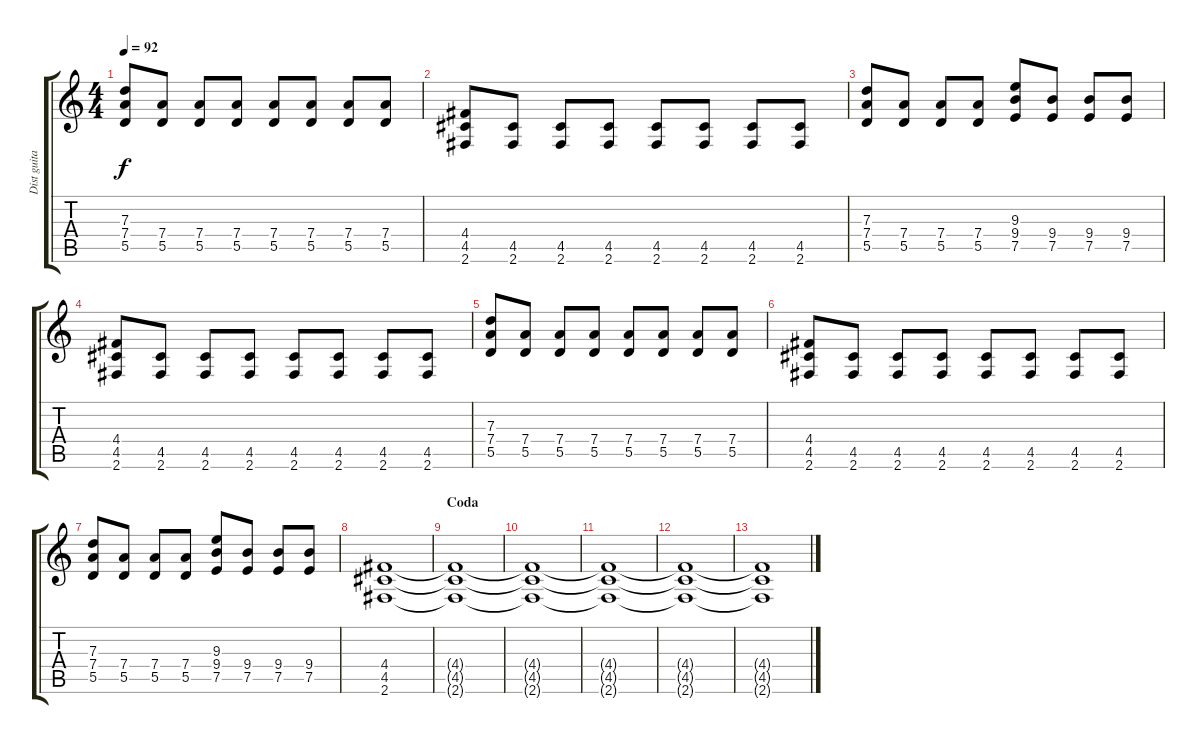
\track ("Dist guitar 1" "Dist guita") {instrument distortionguitar}
\staff {score tabs}
\tuning (E4 B3 G3 D3 A2 E2) {hide}
\ts (4 4)
\tempo 92
\clef g2
\ks c
(7.3 7.4 5.5).8{dy f} (7.4 5.5).8 (7.4 5.5).8 (7.4 5.5).8 (7.4 5.5).8 (7.4 5.5).8 (7.4 5.5).8 (7.4 5.5).8 |
(4.4 4.5 2.6).8 (4.5 2.6).8 (4.5 2.6).8 (4.5 2.6).8 (4.5 2.6).8 (4.5 2.6).8 (4.5 2.6).8 (4.5 2.6).8 |
(7.3 7.4 5.5).8 (7.4 5.5).8 (7.4 5.5).8 (7.4 5.5).8 (9.3 9.4 7.5).8 (9.4 7.5).8 (9.4 7.5).8 (9.4 7.5).8 |
(4.4 4.5 2.6).8 (4.5 2.6).8 (4.5 2.6).8 (4.5 2.6).8 (4.5 2.6).8 (4.5 2.6).8 (4.5 2.6).8 (4.5 2.6).8 |
(7.3 7.4 5.5).8 (7.4 5.5).8 (7.4 5.5).8 (7.4 5.5).8 (7.4 5.5).8 (7.4 5.5).8 (7.4 5.5).8 (7.4 5.5).8 |
(4.4 4.5 2.6).8 (4.5 2.6).8 (4.5 2.6).8 (4.5 2.6).8 (4.5 2.6).8 (4.5 2.6).8 (4.5 2.6).8 (4.5 2.6).8 |
(7.3 7.4 5.5).8 (7.4 5.5).8 (7.4 5.5).8 (7.4 5.5).8 (9.3 9.4 7.5).8 (9.4 7.5).8 (9.4 7.5).8 (9.4 7.5).8 |
(4.4 4.5 2.6).1 |
\section ("" "Coda")
(4.4{t} 4.5{t} 2.6{t}).1 |
(4.4{t} 4.5{t} 2.6{t}).1 |
(4.4{t} 4.5{t} 2.6{t}).1 |
(4.4{t} 4.5{t} 2.6{t}).1 |
(4.4{t} 4.5{t} 2.6{t}).1
